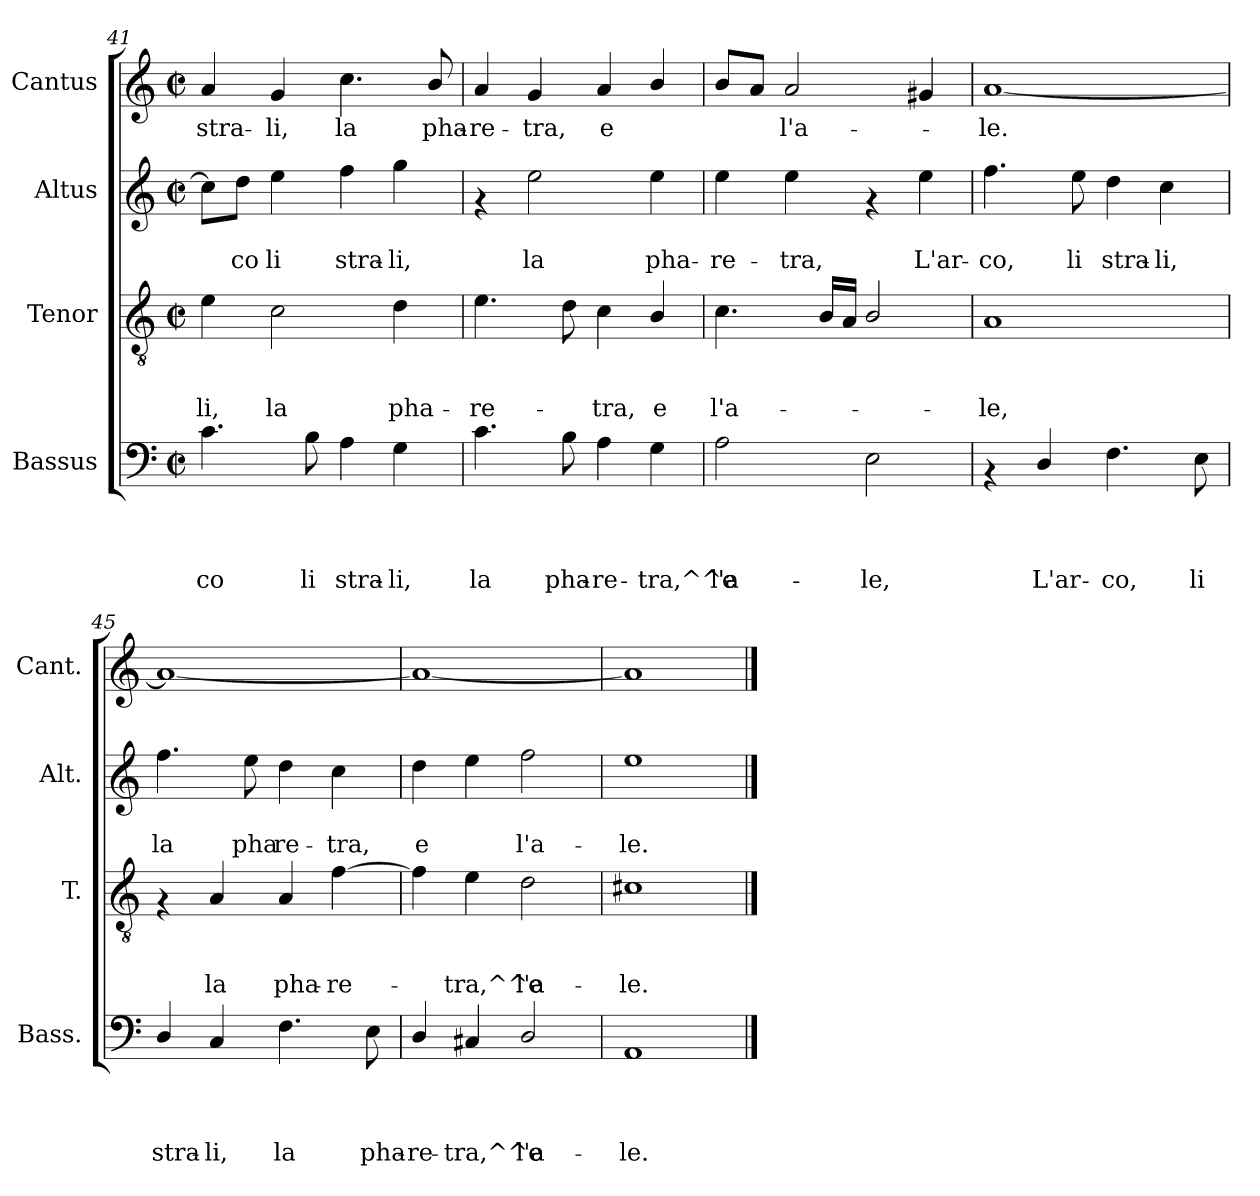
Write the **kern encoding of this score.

**kern	**text	**text	**text	**text	**kern	**text	**text	**text	**kern	**text	**text	**kern	**text
*part4	*part4	*part4	*part4	*part4	*part3	*part3	*part3	*part3	*part2	*part2	*part2	*part1	*part1
*staff4	*staff4	*staff4	*staff4	*staff4	*staff3	*staff3	*staff3	*staff3	*staff2	*staff2	*staff2	*staff1	*staff1
*I"Bassus	*	*	*	*	*I"Tenor	*	*	*	*I"Altus	*	*	*I"Cantus	*
*I'Bass.	*	*	*	*	*I'T.	*	*	*	*I'Alt.	*	*	*I'Cant.	*
*clefF4	*	*	*	*	*clefGv2	*	*	*	*clefG2	*	*	*clefG2	*
*k[]	*	*	*	*	*k[]	*	*	*	*k[]	*	*	*k[]	*
*C:	*	*	*	*	*C:	*	*	*	*C:	*	*	*C:	*
*M2/2	*	*	*	*	*M2/2	*	*	*	*M2/2	*	*	*M2/2	*
*met(c|)	*	*	*	*	*met(c|)	*	*	*	*met(c|)	*	*	*met(c|)	*
=41	=41	=41	=41	=41	=41	=41	=41	=41	=41	=41	=41	=41	=41
!	!	!	!	!LO:LY:b	!	!	!	!LO:LY:b	!	!	!	!	!LO:LY:b
4.c\	.	.	.	-co	4e\	.	.	-li,	8cc\L]	.	.	4a/	stra-
!	!	!	!	!	!	!	!	!	!	!	!LO:LY:b	!	!
.	.	.	.	.	.	.	.	.	8dd\J	.	-co	.	.
!	!	!	!	!	!	!	!	!LO:LY:b	!	!	!LO:LY:b	!	!LO:LY:b
.	.	.	.	.	2c\	.	.	la	4ee\	.	li	4g/	-li,
!	!	!	!	!LO:LY:b	!	!	!	!	!	!	!	!	!
8B\	.	.	.	li	.	.	.	.	.	.	.	.	.
!	!	!	!	!LO:LY:b	!	!	!	!	!	!	!LO:LY:b	!	!LO:LY:b
4A\	.	.	.	stra-	.	.	.	.	4ff\	.	stra-	4.cc\	la
!	!	!	!	!LO:LY:b	!	!	!	!LO:LY:b	!	!	!LO:LY:b	!	!
4G\	.	.	.	-li,	4d\	.	.	pha-	4gg\	.	-li,	.	.
!	!	!	!	!	!	!	!	!	!	!	!	!	!LO:LY:b
.	.	.	.	.	.	.	.	.	.	.	.	8b/	pha-
=42	=42	=42	=42	=42	=42	=42	=42	=42	=42	=42	=42	=42	=42
!	!	!	!	!LO:LY:b	!	!	!	!LO:LY:b	!	!	!	!	!LO:LY:b
4.c\	.	.	.	la	4.e\	.	.	-re-	4rf	.	.	4a/	-re-
!	!	!	!	!	!	!	!	!	!	!	!LO:LY:b	!	!LO:LY:b
.	.	.	.	.	.	.	.	.	2ee\	.	la	4g/	-tra,
!	!	!	!	!LO:LY:b	!	!	!	!	!	!	!	!	!
8B\	.	.	.	pha-	8d\	.	.	.	.	.	.	.	.
!	!	!	!	!LO:LY:b	!	!	!	!LO:LY:b	!	!	!	!	!LO:LY:b
4A\	.	.	.	-re-	4c\	.	.	-tra,	.	.	.	4a/	e
!	!	!	!	!LO:LY:b	!	!	!	!LO:LY:b	!	!	!LO:LY:b	!	!
4G\	.	.	.	-tra,^^e	4B/	.	.	e	4ee\	.	pha-	4b/	.
!!LO:PB:g=z
=43	=43	=43	=43	=43	=43	=43	=43	=43	=43	=43	=43	=43	=43
!	!	!	!	!LO:LY:b	!	!	!	!LO:LY:b	!	!	!LO:LY:b	!	!
2A\	.	.	.	l'a-	4.c\	.	.	l'a-	4ee\	.	-re-	8b/L	.
.	.	.	.	.	.	.	.	.	.	.	.	8a/J	.
!	!	!	!	!	!	!	!	!	!	!	!LO:LY:b	!	!LO:LY:b
.	.	.	.	.	.	.	.	.	4ee\	.	-tra,	2a/	l'a-
.	.	.	.	.	16B/LL	.	.	.	.	.	.	.	.
.	.	.	.	.	16A/JJ	.	.	.	.	.	.	.	.
!	!	!	!	!LO:LY:b	!	!	!	!	!	!	!	!	!
2E\	.	.	.	-le,	2B/	.	.	.	4rf	.	.	.	.
!	!	!	!	!	!	!	!	!	!	!	!LO:LY:b	!	!
.	.	.	.	.	.	.	.	.	4ee\	.	L'ar-	4g#X/	.
=44	=44	=44	=44	=44	=44	=44	=44	=44	=44	=44	=44	=44	=44
!	!	!	!	!	!	!	!	!LO:LY:b	!	!	!LO:LY:b	!	!LO:LY:b
4rAA	.	.	.	.	1A	.	.	-le,	4.ff\	.	-co,	[<1a	-le.
!	!	!	!	!LO:LY:b	!	!	!	!	!	!	!	!	!
4D/	.	.	.	L'ar-	.	.	.	.	.	.	.	.	.
!	!	!	!	!	!	!	!	!	!	!	!LO:LY:b	!	!
.	.	.	.	.	.	.	.	.	8ee\	.	li	.	.
!	!	!	!	!LO:LY:b	!	!	!	!	!	!	!LO:LY:b	!	!
4.F\	.	.	.	-co,	.	.	.	.	4dd\	.	stra-	.	.
!	!	!	!	!	!	!	!	!	!	!	!LO:LY:b	!	!
.	.	.	.	.	.	.	.	.	4cc\	.	-li,	.	.
!	!	!	!	!LO:LY:b	!	!	!	!	!	!	!	!	!
8E\	.	.	.	li	.	.	.	.	.	.	.	.	.
=45	=45	=45	=45	=45	=45	=45	=45	=45	=45	=45	=45	=45	=45
!	!	!	!	!LO:LY:b	!	!	!	!	!	!	!LO:LY:b	!	!
4D/	.	.	.	stra-	4rF	.	.	.	4.ff\	.	la	1a_	.
!	!	!	!	!LO:LY:b	!	!	!	!LO:LY:b	!	!	!	!	!
4C/	.	.	.	-li,	4A/	.	.	la	.	.	.	.	.
!	!	!	!	!	!	!	!	!	!	!	!LO:LY:b	!	!
.	.	.	.	.	.	.	.	.	8ee\	.	pha	.	.
!	!	!	!	!LO:LY:b	!	!	!	!LO:LY:b	!	!	!LO:LY:b	!	!
4.F\	.	.	.	la	4A/	.	.	pha-	4dd\	.	re-	.	.
!	!	!	!	!	!	!	!	!LO:LY:b	!	!	!LO:LY:b	!	!
.	.	.	.	.	[>4f\	.	.	-re-	4cc\	.	-tra,	.	.
!	!	!	!	!LO:LY:b	!	!	!	!	!	!	!	!	!
8E\	.	.	.	pha-	.	.	.	.	.	.	.	.	.
=46	=46	=46	=46	=46	=46	=46	=46	=46	=46	=46	=46	=46	=46
!	!	!	!	!LO:LY:b	!	!	!	!	!	!	!LO:LY:b	!	!
4D/	.	.	.	-re-	4f\]	.	.	.	4dd\	.	e	1a_	.
!	!	!	!	!LO:LY:b	!	!	!	!LO:LY:b	!	!	!	!	!
4C#X/	.	.	.	-tra,^^e	4e\	.	.	-tra,^^e	4ee\	.	.	.	.
!	!	!	!	!LO:LY:b	!	!	!	!LO:LY:b	!	!	!LO:LY:b	!	!
2D/	.	.	.	l'a-	2d\	.	.	l'a-	2ff\	.	l'a-	.	.
=47	=47	=47	=47	=47	=47	=47	=47	=47	=47	=47	=47	=47	=47
!	!	!	!	!LO:LY:b	!	!	!	!LO:LY:b	!	!	!LO:LY:b	!	!
1AA	.	.	.	-le.	1c#X	.	.	-le.	1ee	.	-le.	1a]	.
==	==	==	==	==	==	==	==	==	==	==	==	==	==
*-	*-	*-	*-	*-	*-	*-	*-	*-	*-	*-	*-	*-	*-
